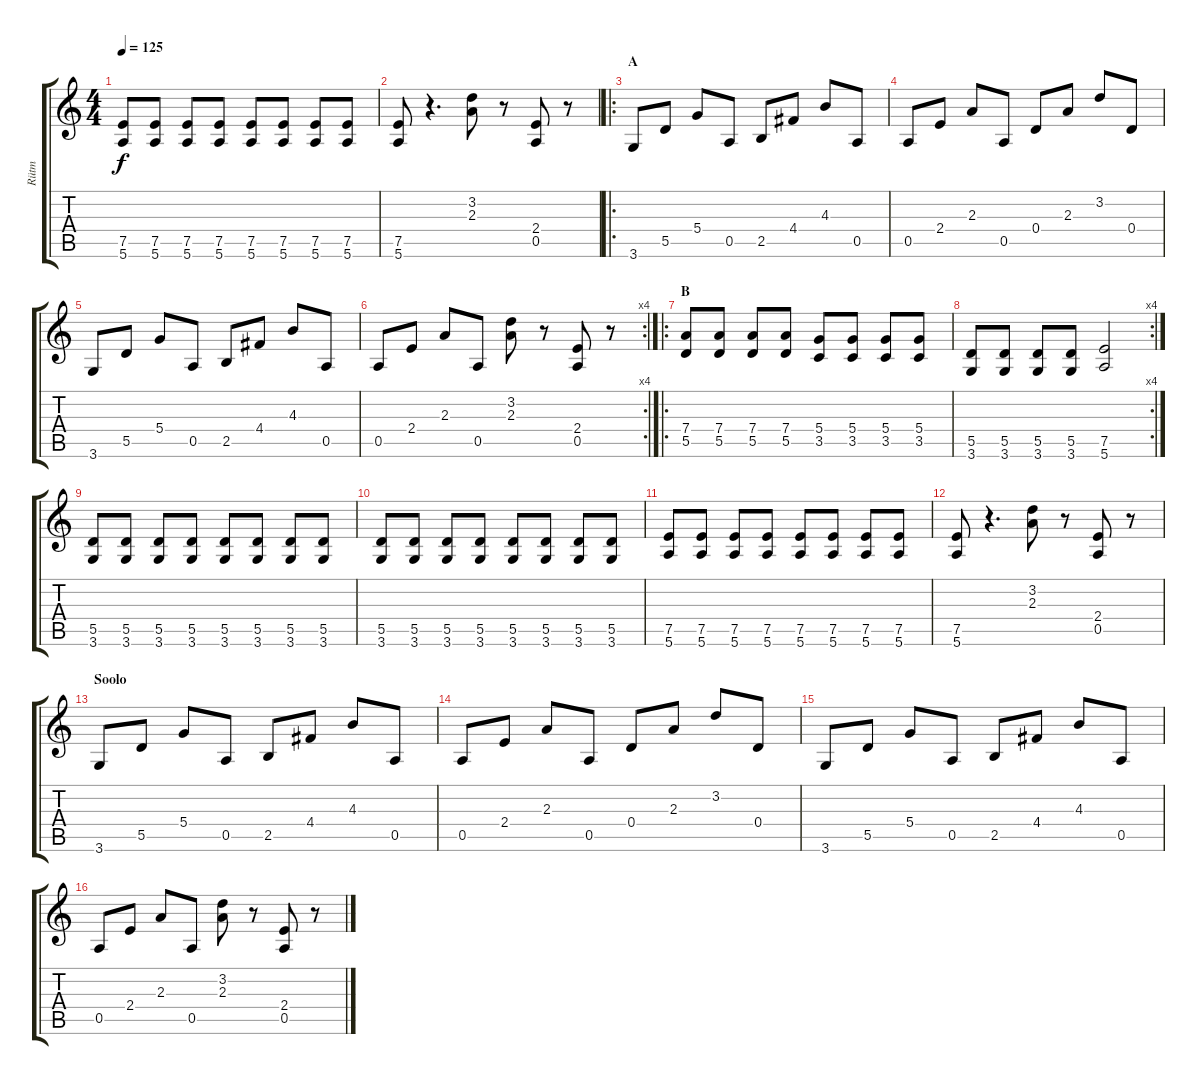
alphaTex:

\track ("Rütm" "Rütm") {instrument distortionguitar}
\staff {score tabs}
\tuning (E4 B3 G3 D3 A2 E2) {hide}
\ts (4 4)
\tempo 125
\clef g2
\ks c
(7.5 5.6).8{dy f} (7.5 5.6).8 (7.5 5.6).8 (7.5 5.6).8 (7.5 5.6).8 (7.5 5.6).8 (7.5 5.6).8 (7.5 5.6).8 |
(7.5 5.6).8 r.4{d} (3.2 2.3).8 r.8 (2.4 0.5).8 r.8 |
\ro
\section ("" "A")
3.6.8 5.5.8 5.4.8 0.5.8 2.5.8 4.4.8 4.3.8 0.5.8 |
0.5.8 2.4.8 2.3.8 0.5.8 0.4.8 2.3.8 3.2.8 0.4.8 |
3.6.8 5.5.8 5.4.8 0.5.8 2.5.8 4.4.8 4.3.8 0.5.8 |
\rc 4
0.5.8 2.4.8 2.3.8 0.5.8 (3.2 2.3).8 r.8 (2.4 0.5).8 r.8 |
\ro
\section ("" "B")
(7.4 5.5).8 (7.4 5.5).8 (7.4 5.5).8 (7.4 5.5).8 (5.4 3.5).8 (5.4 3.5).8 (5.4 3.5).8 (5.4 3.5).8 |
\rc 4
(5.5 3.6).8 (5.5 3.6).8 (5.5 3.6).8 (5.5 3.6).8 (7.5 5.6).2 |
(5.5 3.6).8 (5.5 3.6).8 (5.5 3.6).8 (5.5 3.6).8 (5.5 3.6).8 (5.5 3.6).8 (5.5 3.6).8 (5.5 3.6).8 |
(5.5 3.6).8 (5.5 3.6).8 (5.5 3.6).8 (5.5 3.6).8 (5.5 3.6).8 (5.5 3.6).8 (5.5 3.6).8 (5.5 3.6).8 |
(7.5 5.6).8 (7.5 5.6).8 (7.5 5.6).8 (7.5 5.6).8 (7.5 5.6).8 (7.5 5.6).8 (7.5 5.6).8 (7.5 5.6).8 |
(7.5 5.6).8 r.4{d} (3.2 2.3).8 r.8 (2.4 0.5).8 r.8 |
\section ("" "Soolo")
3.6.8 5.5.8 5.4.8 0.5.8 2.5.8 4.4.8 4.3.8 0.5.8 |
0.5.8 2.4.8 2.3.8 0.5.8 0.4.8 2.3.8 3.2.8 0.4.8 |
3.6.8 5.5.8 5.4.8 0.5.8 2.5.8 4.4.8 4.3.8 0.5.8 |
0.5.8 2.4.8 2.3.8 0.5.8 (3.2 2.3).8 r.8 (2.4 0.5).8 r.8
